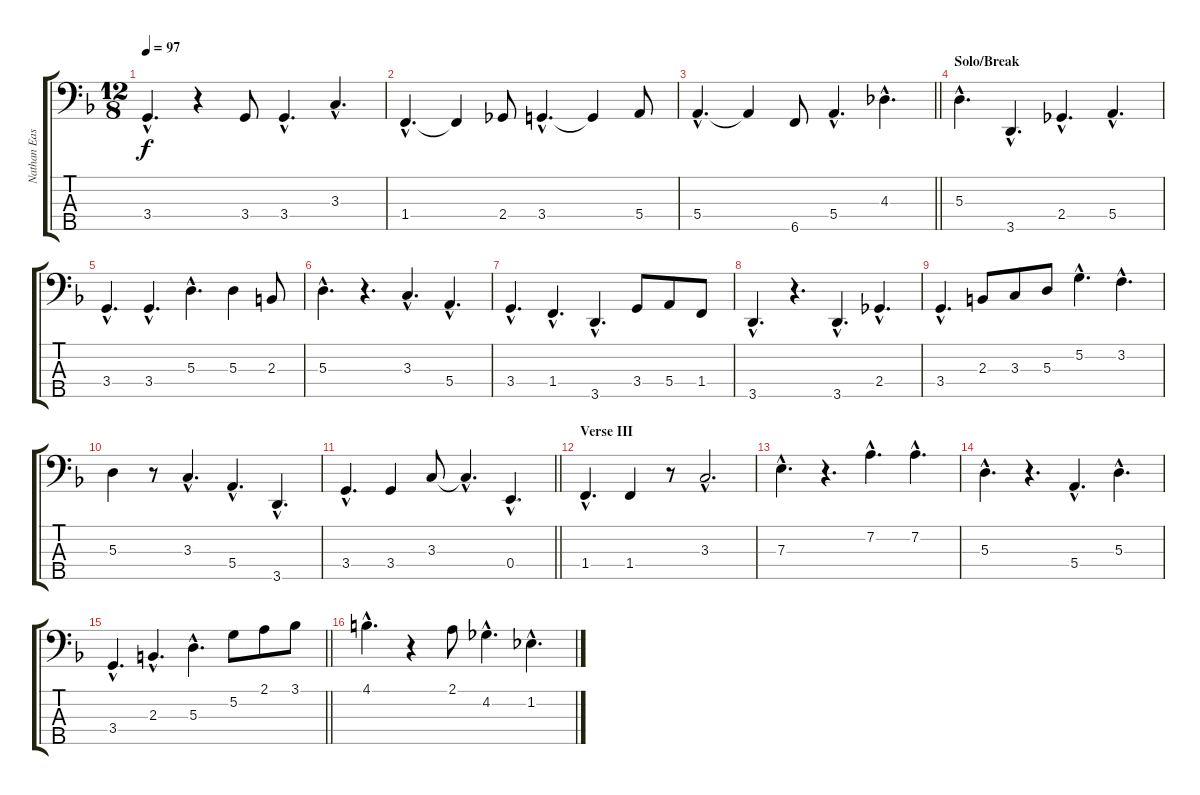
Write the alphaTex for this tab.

\track ("Nathan East Bass" "Nathan Eas") {instrument electricbassfinger}
\staff {score tabs}
\tuning (G2 D2 A1 E1 B0) {hide}
\ts (12 8)
\tempo 97
\clef f4
\ks f
3.4{hac}.4{d dy f} r.4 3.4.8 3.4{hac}.4{d} 3.3{hac}.4{d} |
1.4{hac}.4{d} 1.4{t}.4 2.4.8 3.4{hac}.4{d} 3.4{t}.4 5.4.8 |
\barLineRight lightlight
5.4{hac}.4{d} 5.4{t}.4 6.5.8 5.4{hac}.4{d} 4.3{hac}.4{d} |
\section ("" "Solo/Break")
5.3{hac}.4{d} 3.5{hac}.4{d} 2.4{hac}.4{d} 5.4{hac}.4{d} |
3.4{hac}.4{d} 3.4{hac}.4{d} 5.3{hac}.4{d} 5.3.4 2.3.8 |
5.3{hac}.4{d} r.4{d} 3.3{hac}.4{d} 5.4{hac}.4{d} |
3.4{hac}.4{d} 1.4{hac}.4{d} 3.5{hac}.4{d} 3.4.8 5.4.8 1.4.8 |
3.5{hac}.4{d} r.4{d} 3.5{hac}.4{d} 2.4{hac}.4{d} |
3.4{hac}.4{d} 2.3.8 3.3.8 5.3.8 5.2{hac}.4{d} 3.2{hac}.4{d} |
5.3.4 r.8 3.3{hac}.4{d} 5.4{hac}.4{d} 3.5{hac}.4{d} |
\barLineRight lightlight
3.4{hac}.4{d} 3.4.4 3.3.8 3.3{hac t}.4{d} 0.4{hac}.4{d} |
\section ("" "Verse III")
1.4{hac}.4{d} 1.4.4 r.8 3.3{hac}.2{d} |
7.3{hac}.4{d} r.4{d} 7.2{hac}.4{d} 7.2{hac}.4{d} |
5.3{hac}.4{d} r.4{d} 5.4{hac}.4{d} 5.3{hac}.4{d} |
\barLineRight lightlight
3.4{hac}.4{d} 2.3{hac}.4{d} 5.3{hac}.4{d} 5.2.8 2.1.8 3.1.8 |
4.1{hac}.4{d} r.4 2.1.8 4.2{hac}.4{d} 1.2{hac}.4{d}
